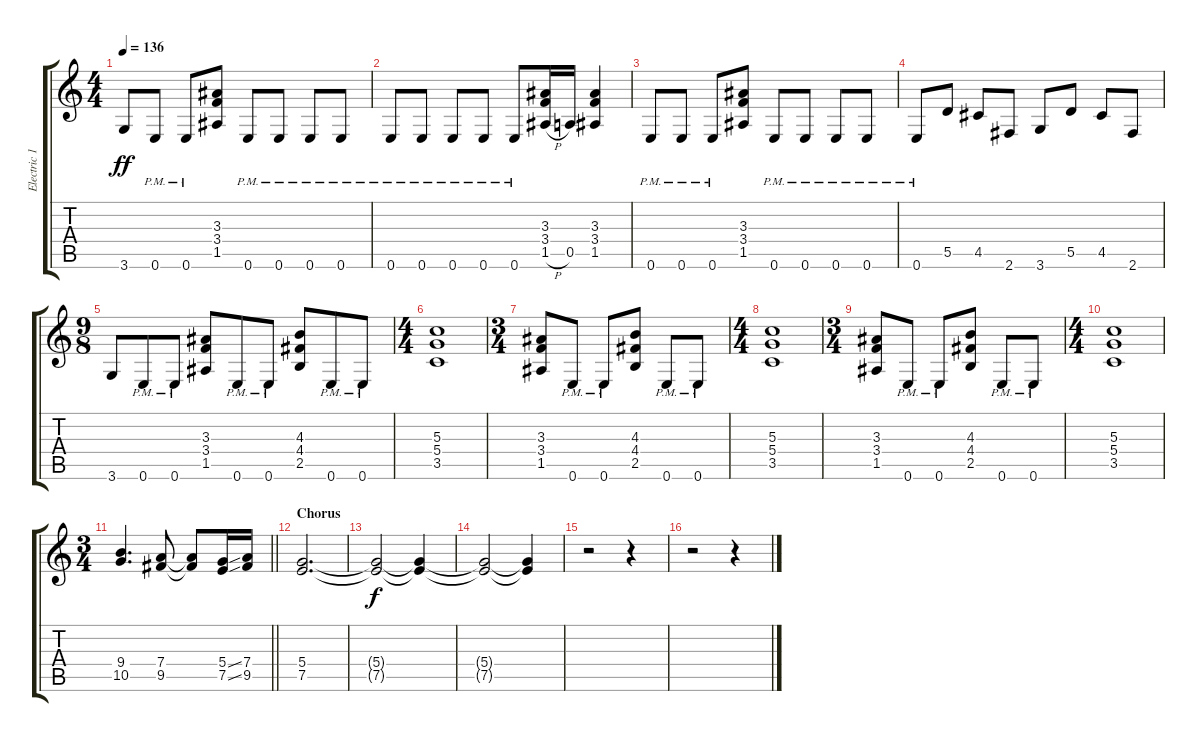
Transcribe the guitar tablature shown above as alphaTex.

\track ("Electric 1" "Electric 1") {instrument distortionguitar}
\staff {score tabs}
\tuning (E4 B3 G3 D3 A2 E2) {hide}
\ts (4 4)
\tempo 136
\clef g2
\ks c
3.6.8{dy ff} 0.6{pm}.8 0.6{pm}.8 (3.3 3.4 1.5).8 0.6{pm}.8 0.6{pm}.8 0.6{pm}.8 0.6{pm}.8 |
0.6{pm}.8 0.6{pm}.8 0.6{pm}.8 0.6{pm}.8 0.6{pm}.8 (3.3 3.4 1.5{h}).16 0.5.16 (3.3 3.4 1.5).4 |
0.6{pm}.8 0.6{pm}.8 0.6{pm}.8 (3.3 3.4 1.5).8 0.6{pm}.8 0.6{pm}.8 0.6{pm}.8 0.6{pm}.8 |
0.6{pm}.8 5.5.8 4.5.8 2.6.8 3.6.8 5.5.8 4.5.8 2.6.8 |
\ts (9 8)
3.6.8 0.6{pm}.8 0.6{pm}.8 (3.3 3.4 1.5).8 0.6{pm}.8 0.6{pm}.8 (4.3 4.4 2.5).8 0.6{pm}.8 0.6{pm}.8 |
\ts (4 4)
(5.3 5.4 3.5).1 |
\ts (3 4)
(3.3 3.4 1.5).8 0.6{pm}.8 0.6{pm}.8 (4.3 4.4 2.5).8 0.6{pm}.8 0.6{pm}.8 |
\ts (4 4)
(5.3 5.4 3.5).1 |
\ts (3 4)
(3.3 3.4 1.5).8 0.6{pm}.8 0.6{pm}.8 (4.3 4.4 2.5).8 0.6{pm}.8 0.6{pm}.8 |
\ts (4 4)
(5.3 5.4 3.5).1 |
\ts (3 4)
\barLineRight lightlight
(9.4 10.5).4{d} (7.4 9.5).8 (7.4{t} 9.5{t}).8 (5.4{ss} 7.5{ss}).16 (7.4 9.5).16 |
\section ("" "Chorus")
(5.4 7.5).2{d} |
(5.4{t} 7.5{t}).2{dy f} (5.4{t} 7.5{t}).4 |
(5.4{t} 7.5{t}).2 (5.4{t} 7.5{t}).4 |
r.2 r.4 |
r.2 r.4
